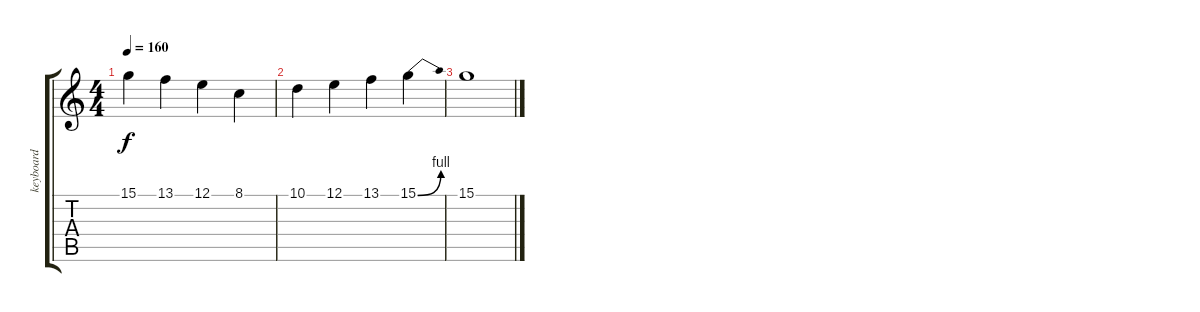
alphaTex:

\track ("keyboard" "keyboard") {instrument stringensemble1}
\staff {score tabs}
\tuning (E4 B3 G3 D3 A2 E2) {hide}
\ts (4 4)
\tempo 160
\clef g2
\ks c
15.1.4{dy f} 13.1.4 12.1.4 8.1.4 |
10.1.4 12.1.4 13.1.4 15.1{be (bend 0 0 60 4)}.4 |
15.1.1
